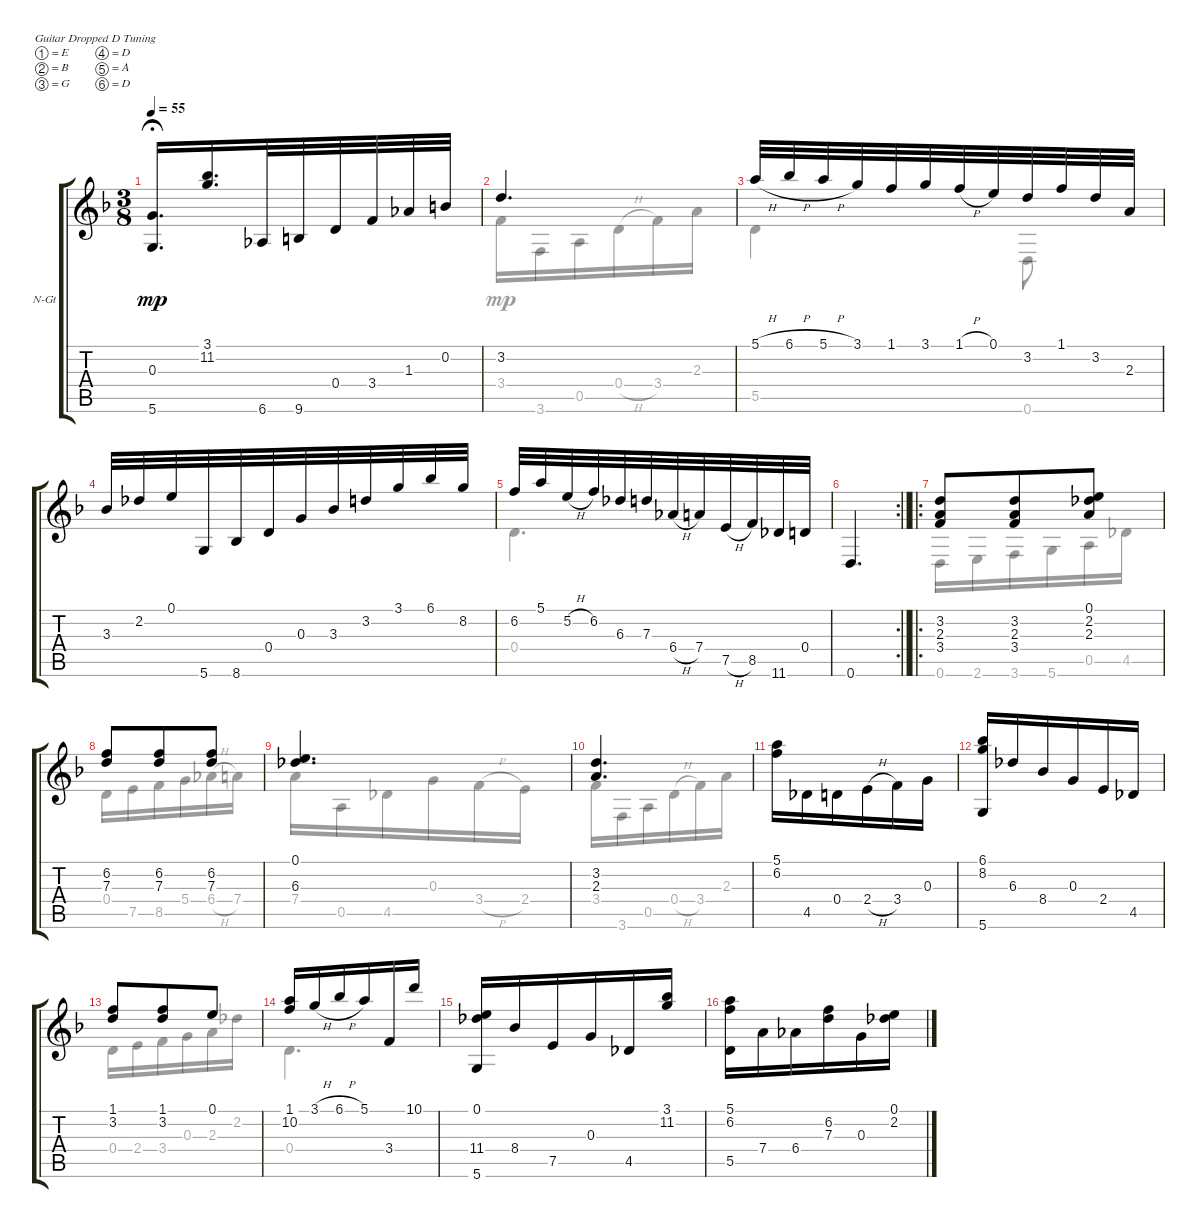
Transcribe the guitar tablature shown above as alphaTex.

\defaultSystemsLayout 4
\bracketExtendMode groupsimilarinstruments
\firstSystemTrackNameOrientation horizontal
\otherSystemsTrackNameOrientation horizontal
\track ("6-струнная гитара" "N-Gt") {instrument acousticguitarnylon}
\staff {score tabs}
\tuning (E4 B3 G3 D3 A2 D2)
\voice
\ts (3 8)
\tempo 55
\clef g2
\scale
0.333333
\ks f
(0.3 5.6).16{d dy mp fermata (medium 0.5)} (3.1 11.2).16{d} 6.6.32 9.6.32 0.4.32 3.4.32 1.3.32 0.2.32 |
\scale
0.333333 3.2.4{d} |
\scale
0.333333 5.1{h}.32 6.1{h}.32 5.1{h}.32 3.1.32 1.1.32 3.1.32 1.1{h}.32 0.1.32 3.2.32 1.1.32 3.2.32 2.3.32 |
\scale
0.333333 3.3.32 2.2.32 0.1.32 5.6.32 8.6.32 0.4.32 0.3.32 3.3.32 3.2.32 3.1.32 6.1.32 8.2.32 |
\scale
0.304348 6.2.32 5.1.32 5.2{h}.32 6.2.32 6.3.32 7.3.32 6.4{h}.32 7.4.32 7.5{h}.32 8.5.32 11.6.32 0.4.32 |
\rc 2
\scale
0.333333
\barLineRight lightlight
0.6.4{d} |
\ro
\scale
0.362319 (3.2 2.3 3.4).8 (3.4 2.3 3.2).8 (0.1 2.2 2.3).8 |
\scale
0.333333 (6.2 7.3).8 (7.3 6.2).8 (6.2 7.3).8 |
\scale
0.333333 (6.3 0.1).4{d} |
\scale
0.333333 (3.2 2.3).4{d} |
\scale
0.333333 (5.1 6.2).16 4.5.16 0.4.16 2.4{h}.16 3.4.16 0.3.16 |
\scale
0.333333 (6.1 8.2 5.6).16 6.3.16 8.4.16 0.3.16 2.4.16 4.5.16 |
\scale
0.333333 (3.2 1.1).8 (1.1 3.2).8 0.1.8 |
\scale
0.333333 (1.1 10.2).16 3.1{h}.16 6.1{h}.16 5.1.16 3.4.16 10.1.16 |
\scale
0.333333 (0.1 11.4 5.6).16 8.4.16 7.5.16 0.3.16 4.5.16 (3.1 11.2).16 |
\scale
0.333333 (5.1 6.2 5.5).16 7.4.16 6.4.16 (7.3 6.2).16 0.3.16 (2.2 0.1).16
\voice
\clef g2
\ottava regular
\simile none
\scale
0.333333
\ks f
|
\scale
0.333333 3.4.16 3.6.16 0.5.16 0.4{h}.16 3.4.16 2.3.16 |
\scale
0.333333 5.5.4 0.6.8 |
\scale
0.333333 |
\scale
0.304348 0.4.4{d} |
\scale
0.333333
\barLineRight lightlight
|
\scale
0.362319 0.6.16 2.6.16 3.6.16 5.6.16 0.5.16 4.5.16 |
\scale
0.333333 0.4.16 7.5.16 8.5.16 5.4.16 6.4{h}.16 7.4.16 |
\scale
0.333333 7.4.16 0.5.16 4.5.16 0.3.16 3.4{h}.16 2.4.16 |
\scale
0.333333 3.4.16 3.6.16 0.5.16 0.4{h}.16 3.4.16 2.3.16 |
\scale
0.333333 |
\scale
0.333333 |
\scale
0.333333 0.4.16 2.4.16 3.4.16 0.3.16 2.3.16 2.2.16 |
\scale
0.333333 0.4.4{d} |
\scale
0.333333 |
\scale
0.333333
